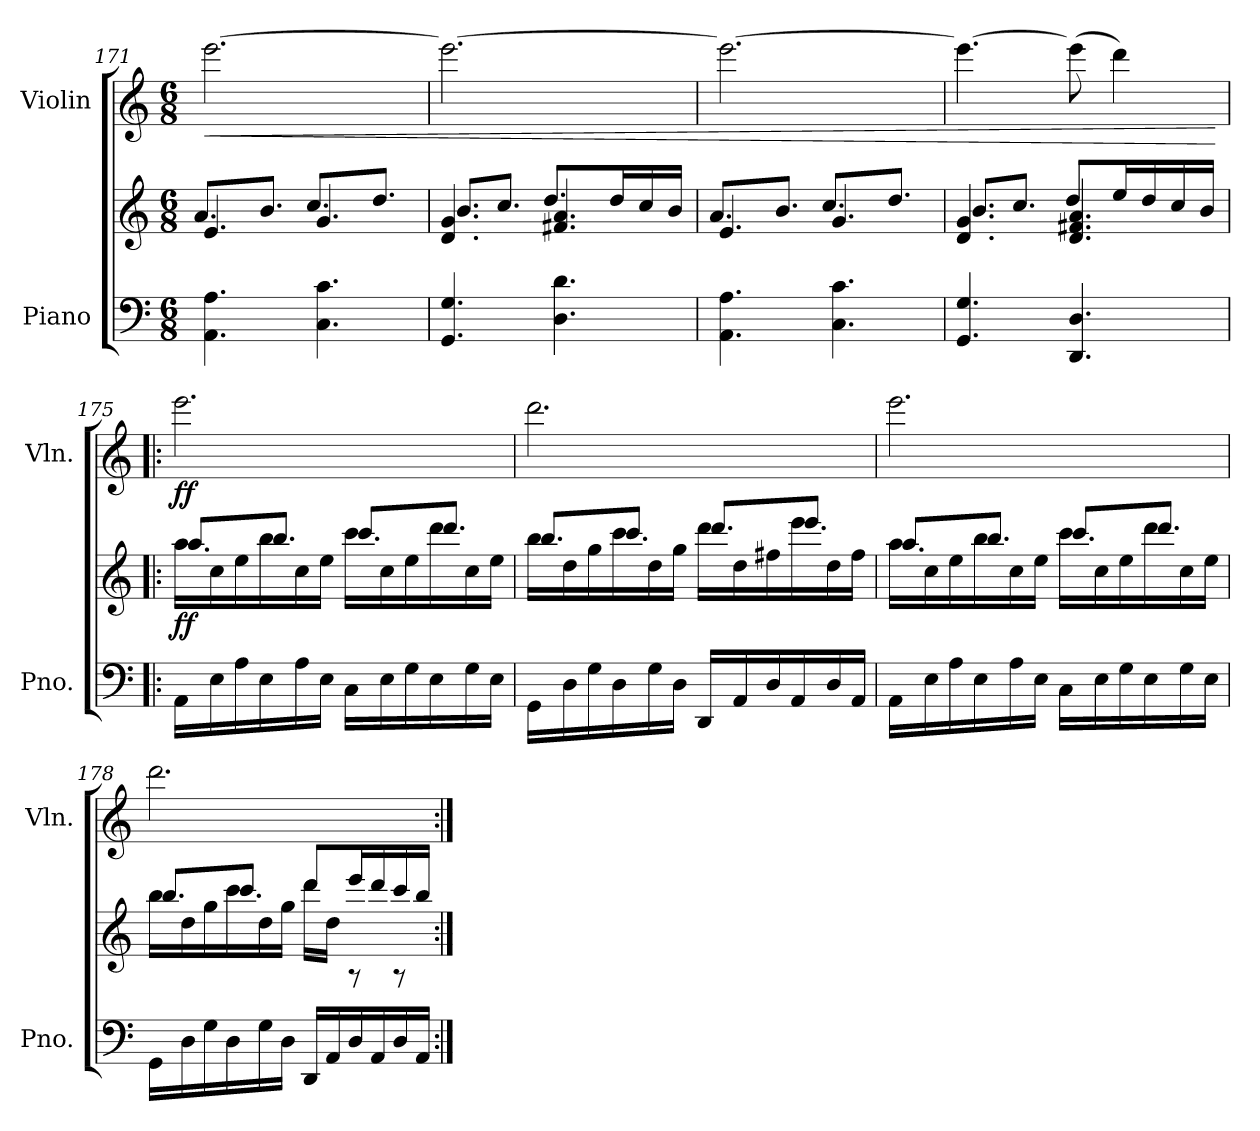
**kern	**kern	**dynam	**kern	**dynam
*part2	*part2	*part2	*part1	*part1
*staff3	*staff2	*staff2/3	*staff1	*staff1
*I"Piano	*	*	*I"Violin	*
*I'Pno.	*	*	*I'Vln.	*
*clefF4	*clefG2	*	*clefG2	*
*k[]	*k[]	*	*k[]	*
*M6/8	*M6/8	*	*M6/8	*
=171	=171	=171	=171	=171
*	*^	*	*	*
!	!	!	!	!	!LO:HP:b
4.AA\ 4.A\	4.e/	8.a/L	.	[2.eee\	<
.	.	8.b/J	.	.	.
4.C\ 4.c\	4.g/	8.cc/L	.	.	.
.	.	8.dd/J	.	.	.
=172	=172	=172	=172	=172	=172
4.GG/ 4.G/	4.d/ 4.g/	8.b/L	.	2.eee\_	.
.	.	8.cc/J	.	.	.
4.D\ 4.d\	4.f#X/ 4.a/	8.dd/L	.	.	.
.	.	16dd/L	.	.	.
.	.	16cc/	.	.	.
.	.	16b/JJ	.	.	.
=173	=173	=173	=173	=173	=173
4.AA\ 4.A\	4.e/	8.a/L	.	2.eee\_	.
.	.	8.b/J	.	.	.
4.C\ 4.c\	4.g/	8.cc/L	.	.	.
.	.	8.dd/J	.	.	.
=174	=174	=174	=174	=174	=174
4.GG/ 4.G/	4.d/ 4.g/	8.b/L	.	4.eee\_	.
.	.	8.cc/J	.	.	.
4.DD/ 4.D/	4.d/ 4.f#X/ 4.a/	8dd/L	.	(8eee\]	.
.	.	16ee/L	.	4ddd\)	.
.	.	16dd/	.	.	.
.	.	16cc/	.	.	.
.	.	16b/JJ	.	.	.
*	*v	*v	*	*	*
.	.	.	.	[
!!LO:LB:g=z
=175!|:	=175!|:	=175!|:	=175!|:	=175!|:
*	*^	*	*	*
!	!	!	!LO:DY:b	!	!LO:DY:b
16AA\LL	16aa\LL	8.aa/L	ff	2.eee\	ff
16E\	16cc\	.	.	.	.
16A\	16ee\	.	.	.	.
16E\	16bb\	8.bb/J	.	.	.
16A\	16cc\	.	.	.	.
16E\JJ	16ee\JJ	.	.	.	.
16C\LL	16ccc\LL	8.ccc/L	.	.	.
16E\	16cc\	.	.	.	.
16G\	16ee\	.	.	.	.
16E\	16ddd\	8.ddd/J	.	.	.
16G\	16cc\	.	.	.	.
16E\JJ	16ee\JJ	.	.	.	.
=176	=176	=176	=176	=176	=176
16GG\LL	16bb\LL	8.bb/L	.	2.ddd\	.
16D\	16dd\	.	.	.	.
16G\	16gg\	.	.	.	.
16D\	16ccc\	8.ccc/J	.	.	.
16G\	16dd\	.	.	.	.
16D\JJ	16gg\JJ	.	.	.	.
16DD/LL	16ddd\LL	8.ddd/L	.	.	.
16AA/	16dd\	.	.	.	.
16D/	16ff#X\	.	.	.	.
16AA/	16eee\	8.eee/J	.	.	.
16D/	16dd\	.	.	.	.
16AA/JJ	16ff#\JJ	.	.	.	.
!!LO:LB:g=z
=177	=177	=177	=177	=177	=177
16AA\LL	16aa\LL	8.aa/L	.	2.eee\	.
16E\	16cc\	.	.	.	.
16A\	16ee\	.	.	.	.
16E\	16bb\	8.bb/J	.	.	.
16A\	16cc\	.	.	.	.
16E\JJ	16ee\JJ	.	.	.	.
16C\LL	16ccc\LL	8.ccc/L	.	.	.
16E\	16cc\	.	.	.	.
16G\	16ee\	.	.	.	.
16E\	16ddd\	8.ddd/J	.	.	.
16G\	16cc\	.	.	.	.
16E\JJ	16ee\JJ	.	.	.	.
=178	=178	=178	=178	=178	=178
16GG\LL	16bb\LL	8.bb/L	.	2.ddd\	.
16D\	16dd\	.	.	.	.
16G\	16gg\	.	.	.	.
16D\	16ccc\	8.ccc/J	.	.	.
16G\	16dd\	.	.	.	.
16D\JJ	16gg\JJ	.	.	.	.
16DD/LL	16ddd\LL	8ddd/L	.	.	.
16AA/	16dd\JJ	.	.	.	.
16D/	8rA	16eee/L	.	.	.
16AA/	.	16ddd/	.	.	.
16D/	8rA	16ccc/	.	.	.
16AA/JJ	.	16bb/JJ	.	.	.
*	*v	*v	*	*	*
=:|!	=:|!	=:|!	=:|!	=:|!
*-	*-	*-	*-	*-
